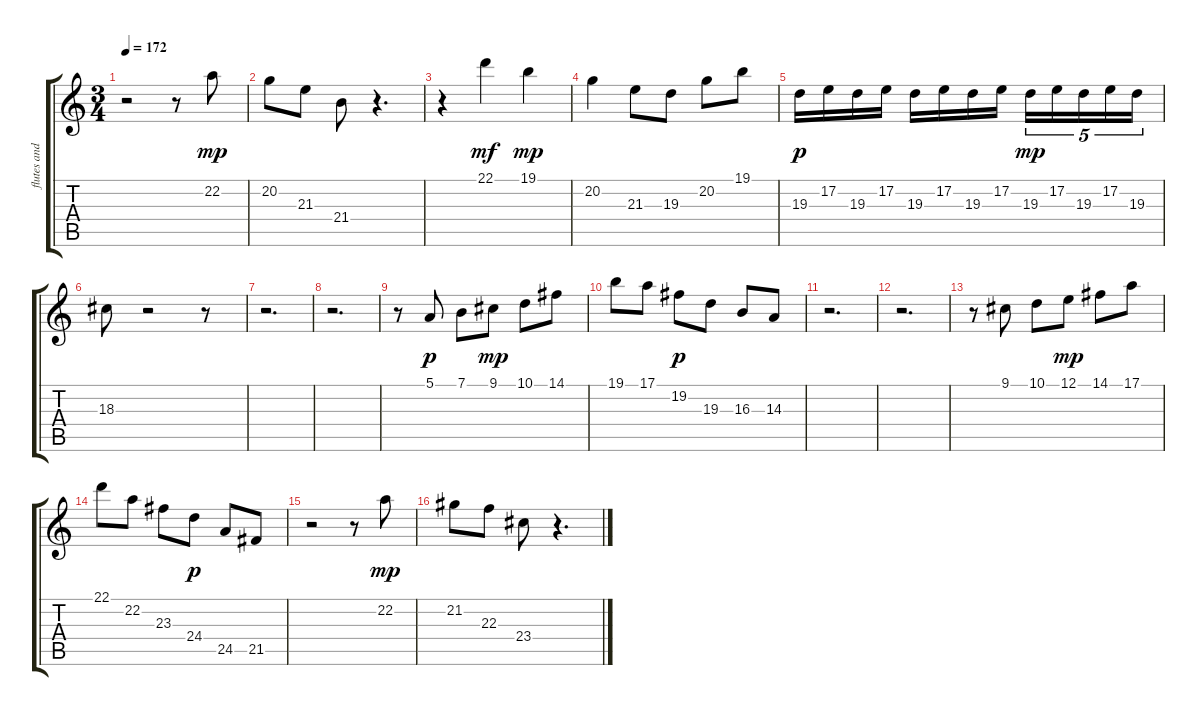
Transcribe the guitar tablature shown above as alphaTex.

\track ("flutes and piccolo" "flutes and") {instrument flute}
\staff {score tabs}
\tuning (E4 B3 G3 D3 A2 E2) {hide}
\ts (3 4)
\tempo 172
\clef g2
\ks c
r.2{dy mp} r.8 22.2.8 |
20.2.8 21.3.8 21.4.8 r.4{d} |
r.4 22.1.4{dy mf} 19.1.4{dy mp} |
20.2.4 21.3.8 19.3.8 20.2.8 19.1.8 |
19.3.16{dy p} 17.2.16 19.3.16 17.2.16 19.3.16 17.2.16 19.3.16 17.2.16 19.3.16{tu (5 4) dy mp} 17.2.16{tu (5 4)} 19.3.16{tu (5 4)} 17.2.16{tu (5 4)} 19.3.16{tu (5 4)} |
18.3.8 r.2 r.8 |
r.2{d} |
r.2{d} |
r.8 5.1.8{dy p} 7.1.8 9.1.8{dy mp} 10.1.8 14.1.8 |
19.1.8 17.1.8 19.2.8{dy p} 19.3.8 16.3.8 14.3.8 |
r.2{d} |
r.2{d} |
r.8 9.1.8 10.1.8 12.1.8{dy mp} 14.1.8 17.1.8 |
22.1.8 22.2.8 23.3.8 24.4.8{dy p} 24.5.8 21.5.8 |
r.2 r.8 22.2.8{dy mp} |
21.2.8 22.3.8 23.4.8 r.4{d}
